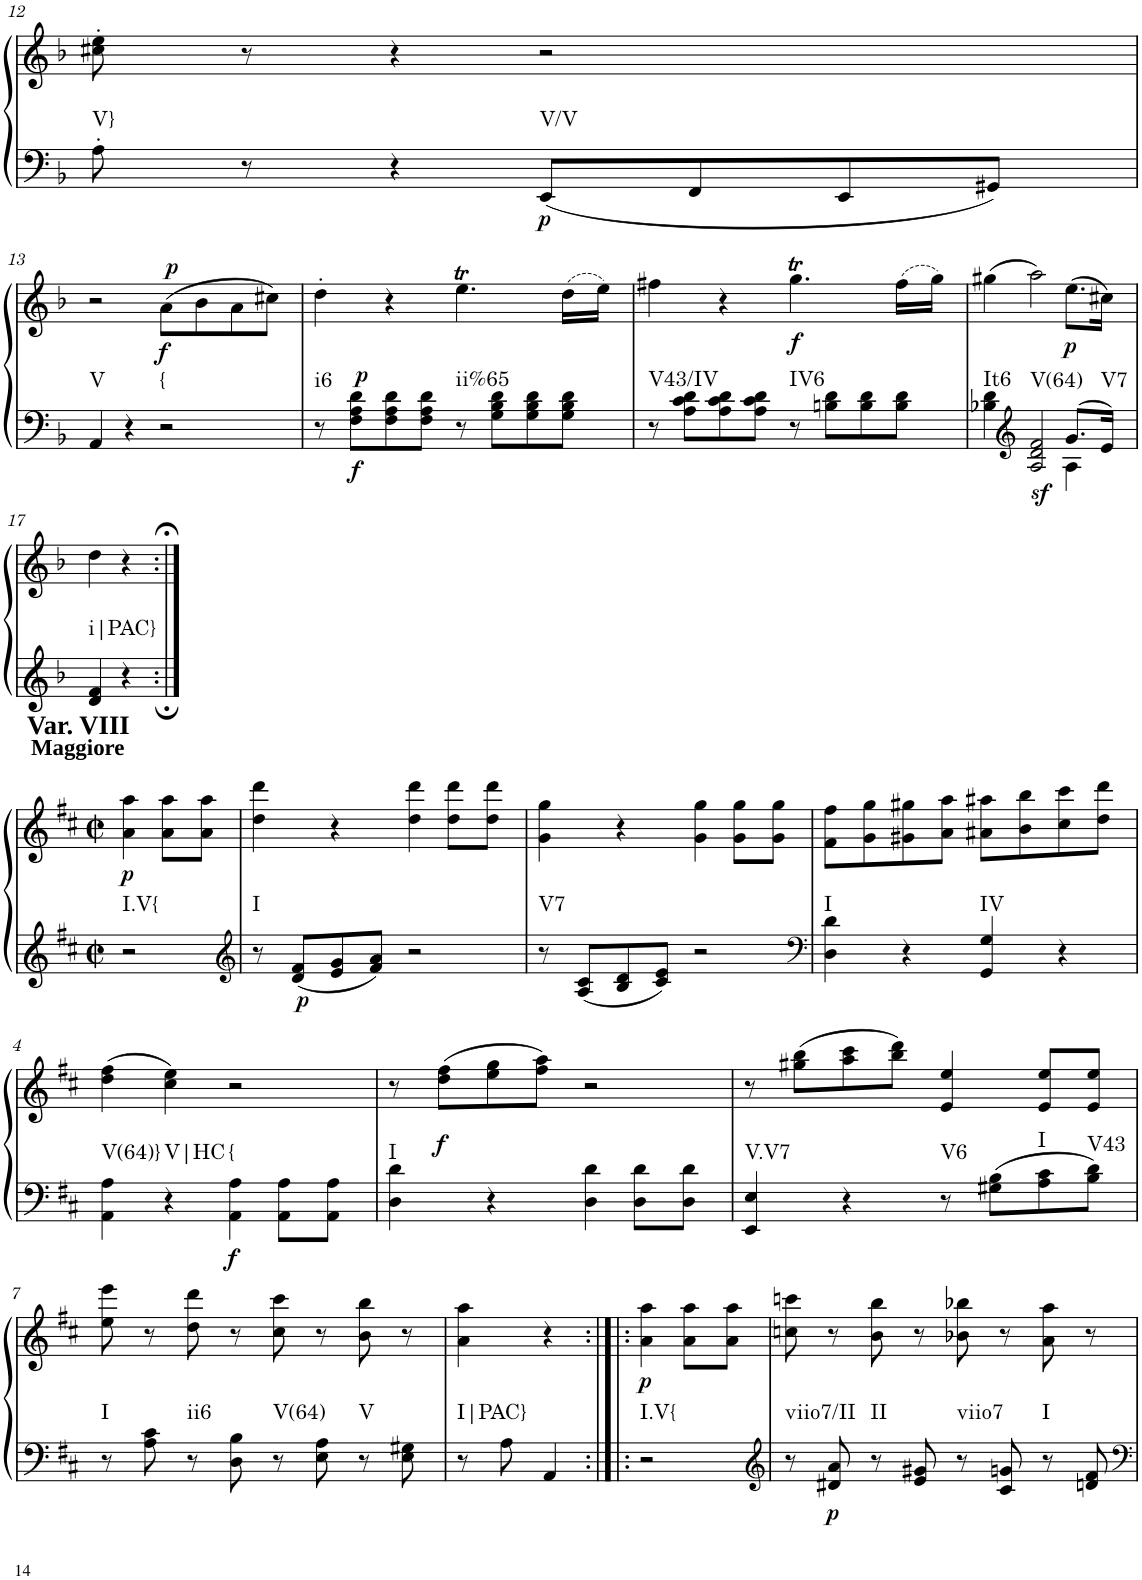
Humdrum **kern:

**kern	**kern	**dynam	**harte
*part1	*part1	*part1	*part1
*staff2	*staff1	*staff1/2	*
*I"unbenannt2	*	*	*
!!LO:PB:g=z
*clefF4	*clefG2	*	*
*k[b-]	*k[b-]	*	*
*M2/2	*M2/2	*	*
*met(c|)	*met(c|)	*	*
=12	=12	=12	=12
!	!	!	!LO:H:kt=V}
8A'\	8cc#X\' 8ee\'	.	N
8r	8r	.	.
4r	4r	.	.
!	!	!LO:DY:b=2	!LO:H:kt=V/V
8EE/L	2r	p	N
8FF/	.	.	.
8EE/	.	.	.
8GG#X/J	.	.	.
!!LO:LB:g=z
=13	=13	=13	=13
!	!	!	!LO:H:kt=V
4AA/	2r	.	N
4r	.	.	.
!	!	!LO:DY:b	!
!	!	!LO:DY:n=1:a	!LO:H:kt={
2r	(8a\L	f p	N
.	8b-\	.	.
.	8a\	.	.
.	8cc#X\J)	.	.
=14	=14	=14	=14
!	!	!	!LO:H:kt=i6
8r	4dd'\	.	N
!	!	!LO:DY:b=2	!
!	!	!LO:DY:n=1:a=2	!
8F\ 8A\ 8d\L	.	f p	.
8F\ 8A\ 8d\	4r	.	.
8F\ 8A\ 8d\J	.	.	.
!	!	!	!LO:H:kt=ii%65
8r	4.eet\	.	N
8G\ 8B-\ 8d\L	.	.	.
8G\ 8B-\ 8d\	.	.	.
8G\ 8B-\ 8d\J	(16dd\LL	.	.
.	16ee\JJ)	.	.
=15	=15	=15	=15
!	!	!	!LO:H:kt=V43/IV
8r	4ff#X\	.	N
8A\ 8c\ 8d\L	.	.	.
8A\ 8c\ 8d\	4r	.	.
8A\ 8c\ 8d\J	.	.	.
!	!	!LO:DY:b	!LO:H:kt=IV6
8r	4.ggT\	f	N
8Bn\ 8d\L	.	.	.
8B\ 8d\	.	.	.
8B\ 8d\J	(16ff#\LL	.	.
.	16gg\JJ)	.	.
=16	=16	=16	=16
*^	*	*	*
!	!	!	!	!LO:H:kt=It6
4B-X\ 4d\	2.ryy	(4gg#X\	.	N
*clefG2	*	*	*	*
!	!	!	!LO:DY:b=2	!LO:H:kt=V(64)
2A/ 2d/ 2f/	.	2aa\)	sf	N
!	!	!	!LO:DY:b	!
8.g/L	4A\	(8.ee\L	p	.
!	!	!	!	!LO:H:kt=V7
16e/Jk	.	16cc#X\Jk)	.	N
*v	*v	*	*	*
!!LO:LB:g=z
=17	=17	=17	=17
!	!	!	!LO:H:kt=i|PAC}
4d/ 4f/	4dd\	.	N
4r	4r	.	.
!!LO:LB:g=z
=:|!	=:|!	=:|!	=:|!
*clefF4	*clefG2	*	*
*k[f#c#]	*k[f#c#]	*	*
*M2/2	*M2/2	*	*
*met(c|)	*met(c|)	*	*
!	!LO:TX:a:B:t=Maggiore	!	!
!	!LO:TX:a:B:t=Var. VIII	!	!
!	!	!LO:DY:b	!LO:H:kt=I.V{
2r	4a\ 4aa\	p	N
.	8a\ 8aa\L	.	.
.	8a\ 8aa\J	.	.
=1	=1	=1	=1
*clefG2	*	*	*
!	!	!	!LO:H:kt=I
8r	4dd\ 4ddd\	.	N
!	!	!LO:DY:b=2	!
8d/ 8f#/L	.	p	.
8e/ 8g/	4r	.	.
8f#/ 8a/J	.	.	.
2r	4dd\ 4ddd\	.	.
.	8dd\ 8ddd\L	.	.
.	8dd\ 8ddd\J	.	.
=2	=2	=2	=2
!	!	!	!LO:H:kt=V7
8r	4g\ 4gg\	.	N
8A/ 8c#/L	.	.	.
8B/ 8d/	4r	.	.
8c#/ 8e/J	.	.	.
2r	4g\ 4gg\	.	.
.	8g\ 8gg\L	.	.
.	8g\ 8gg\J	.	.
=3	=3	=3	=3
*clefF4	*	*	*
!	!	!	!LO:H:kt=I
4D\ 4d\	8f#\ 8ff#\L	.	N
.	8g\ 8gg\	.	.
4r	8g#X\ 8gg#X\	.	.
.	8a\ 8aa\J	.	.
!	!	!	!LO:H:kt=IV
4GG/ 4G/	8a#X\ 8aa#X\L	.	N
.	8b\ 8bb\	.	.
4r	8cc#\ 8ccc#\	.	.
.	8dd\ 8ddd\J	.	.
!!LO:LB:g=z
=4	=4	=4	=4
!	!	!	!LO:H:kt=V(64)}
4AA\ 4A\	(4dd\ 4ff#\	.	N
!	!	!	!LO:H:kt=V|HC
4r	4cc#\ 4ee\)	.	N
!	!	!LO:DY:b=2	!LO:H:kt={
4AA\ 4A\	2r	f	N
8AA\ 8A\L	.	.	.
8AA\ 8A\J	.	.	.
=5	=5	=5	=5
!	!	!	!LO:H:kt=I
4D\ 4d\	8r	.	N
!	!	!LO:DY:b	!
.	(8dd\ 8ff#\L	f	.
4r	8ee\ 8gg\	.	.
.	8ff#\ 8aa\J)	.	.
4D\ 4d\	2r	.	.
8D\ 8d\L	.	.	.
8D\ 8d\J	.	.	.
=6	=6	=6	=6
!	!	!	!LO:H:kt=V.V7
4EE/ 4E/	8r	.	N
.	(8gg#X\ 8bb\L	.	.
4r	8aa\ 8ccc#\	.	.
.	8bb\ 8ddd\J)	.	.
!	!	!	!LO:H:kt=V6
8r	4e/ 4ee/	.	N
8G#X\ 8B\L	.	.	.
!	!	!	!LO:H:kt=I
8A\ 8c#\	8e/ 8ee/L	.	N
!	!	!	!LO:H:kt=V43
8B\ 8d\J	8e/ 8ee/J	.	N
!!LO:LB:g=z
=7	=7	=7	=7
!	!	!	!LO:H:kt=I
8r	8ee\ 8eee\	.	N
8A\ 8c#\	8r	.	.
!	!	!	!LO:H:kt=ii6
8r	8dd\ 8ddd\	.	N
8D\ 8B\	8r	.	.
!	!	!	!LO:H:kt=V(64)
8r	8cc#\ 8ccc#\	.	N
8E\ 8A\	8r	.	.
!	!	!	!LO:H:kt=V
8r	8b\ 8bb\	.	N
8E\ 8G#X\	8r	.	.
=8	=8	=8	=8
!	!	!	!LO:H:kt=I|PAC}
8r	4a\ 4aa\	.	N
8A\	.	.	.
4AA/	4r	.	.
=8X1:|!|:	=8X1:|!|:	=8X1:|!|:	=8X1:|!|:
!	!	!LO:DY:b	!LO:H:kt=I.V{
2r	4a\ 4aa\	p	N
.	8a\ 8aa\L	.	.
.	8a\ 8aa\J	.	.
=9	=9	=9	=9
*clefG2	*	*	*
!	!	!	!LO:H:kt=viio7/II
8r	8ccn\ 8cccn\	.	N
!	!	!LO:DY:b=2	!
8d#X/ 8a/	8r	p	.
!	!	!	!LO:H:kt=II
8r	8b\ 8bb\	.	N
8e/ 8g#X/	8r	.	.
!	!	!	!LO:H:kt=viio7
8r	8b-X\ 8bb-X\	.	N
8c#/ 8gn/	8r	.	.
!	!	!	!LO:H:kt=I
8r	8a\ 8aa\	.	N
8dn/ 8f#/	8r	.	.
=	=	=	=
*-	*-	*-	*-
